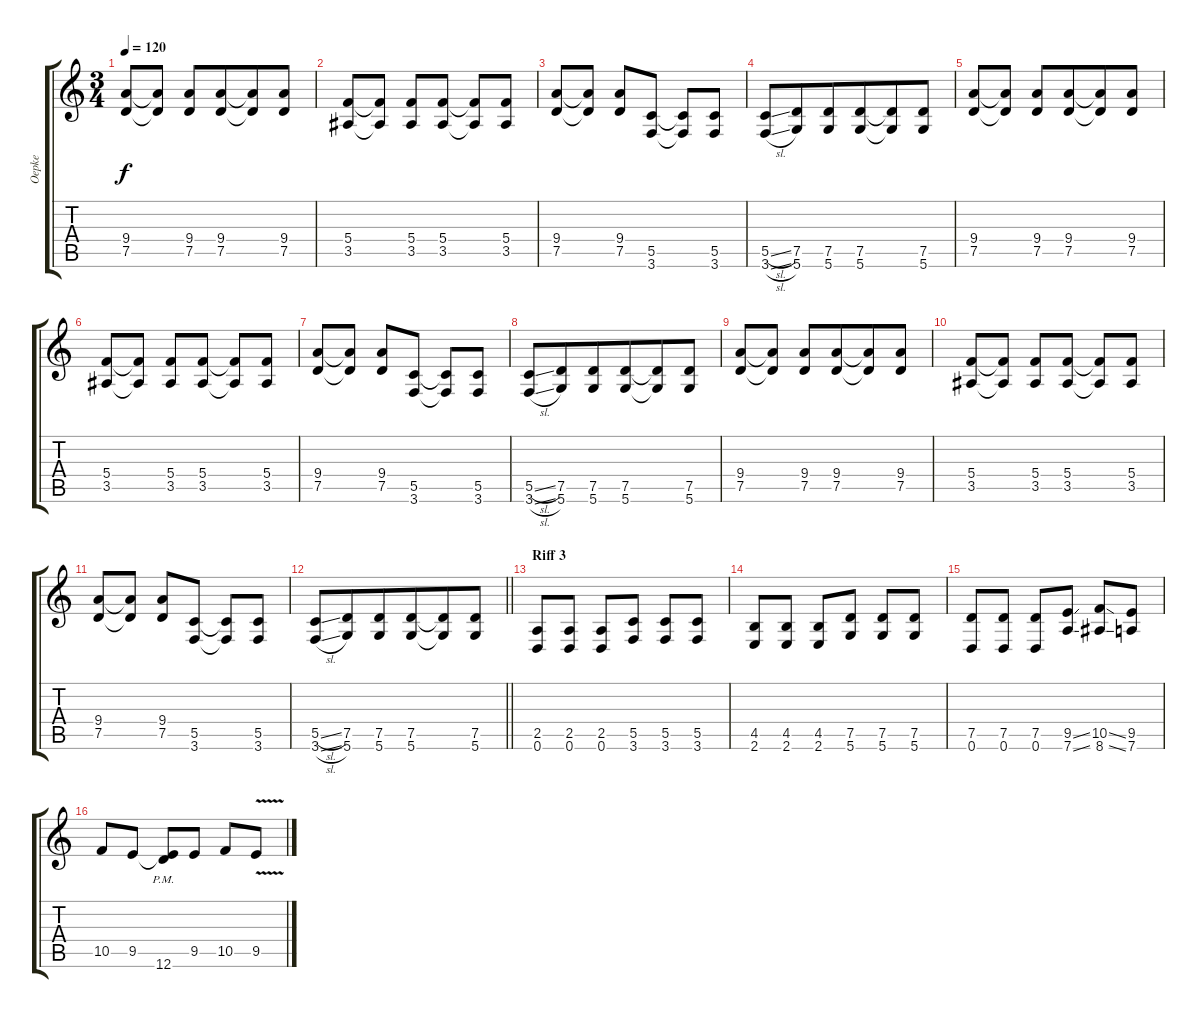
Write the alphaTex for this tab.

\track ("Oepke" "Oepke") {instrument distortionguitar}
\staff {score tabs}
\tuning (D4 A3 F3 C3 G2 D2) {hide}
\ts (3 4)
\tempo 120
\clef g2
\ks c
(9.4 7.5).8{dy f} (9.4{t} 7.5{t}).8 (9.4 7.5).8{beam merge} (9.4 7.5).8{beam merge} (9.4{t} 7.5{t}).8{beam merge} (9.4 7.5).8 |
(5.4 3.5).8 (5.4{t} 3.5{t}).8 (5.4 3.5).8 (5.4 3.5).8 (5.4{t} 3.5{t}).8 (5.4 3.5).8 |
(9.4 7.5).8 (9.4{t} 7.5{t}).8 (9.4 7.5).8 (5.5 3.6).8 (5.5{t} 3.6{t}).8 (5.5 3.6).8 |
(5.5{sl} 3.6{sl}).8 (7.5 5.6).8{beam merge} (7.5 5.6).8 (7.5 5.6).8{beam merge} (7.5{t} 5.6{t}).8 (7.5 5.6).8 |
(9.4 7.5).8 (9.4{t} 7.5{t}).8 (9.4 7.5).8{beam merge} (9.4 7.5).8{beam merge} (9.4{t} 7.5{t}).8{beam merge} (9.4 7.5).8 |
(5.4 3.5).8 (5.4{t} 3.5{t}).8 (5.4 3.5).8 (5.4 3.5).8 (5.4{t} 3.5{t}).8 (5.4 3.5).8 |
(9.4 7.5).8 (9.4{t} 7.5{t}).8 (9.4 7.5).8 (5.5 3.6).8 (5.5{t} 3.6{t}).8 (5.5 3.6).8 |
(5.5{sl} 3.6{sl}).8 (7.5 5.6).8{beam merge} (7.5 5.6).8 (7.5 5.6).8{beam merge} (7.5{t} 5.6{t}).8 (7.5 5.6).8 |
(9.4 7.5).8 (9.4{t} 7.5{t}).8 (9.4 7.5).8{beam merge} (9.4 7.5).8{beam merge} (9.4{t} 7.5{t}).8{beam merge} (9.4 7.5).8 |
(5.4 3.5).8 (5.4{t} 3.5{t}).8 (5.4 3.5).8 (5.4 3.5).8 (5.4{t} 3.5{t}).8 (5.4 3.5).8 |
(9.4 7.5).8 (9.4{t} 7.5{t}).8 (9.4 7.5).8 (5.5 3.6).8 (5.5{t} 3.6{t}).8 (5.5 3.6).8 |
\barLineRight lightlight
(5.5{sl} 3.6{sl}).8 (7.5 5.6).8{beam merge} (7.5 5.6).8 (7.5 5.6).8{beam merge} (7.5{t} 5.6{t}).8 (7.5 5.6).8 |
\section ("" "Riff 3")
(2.5 0.6).8 (2.5 0.6).8 (2.5 0.6).8 (5.5 3.6).8 (5.5 3.6).8 (5.5 3.6).8 |
(4.5 2.6).8 (4.5 2.6).8 (4.5 2.6).8 (7.5 5.6).8 (7.5 5.6).8 (7.5 5.6).8 |
(7.5 0.6).8 (7.5 0.6).8 (7.5 0.6).8 (9.5{ss} 7.6{ss}).8 (10.5{ss} 8.6{ss}).8 (9.5 7.6).8 |
10.5.8 9.5.8 (9.5{t} 12.6{pm}).8 9.5.8 10.5.8 9.5{v}.8
